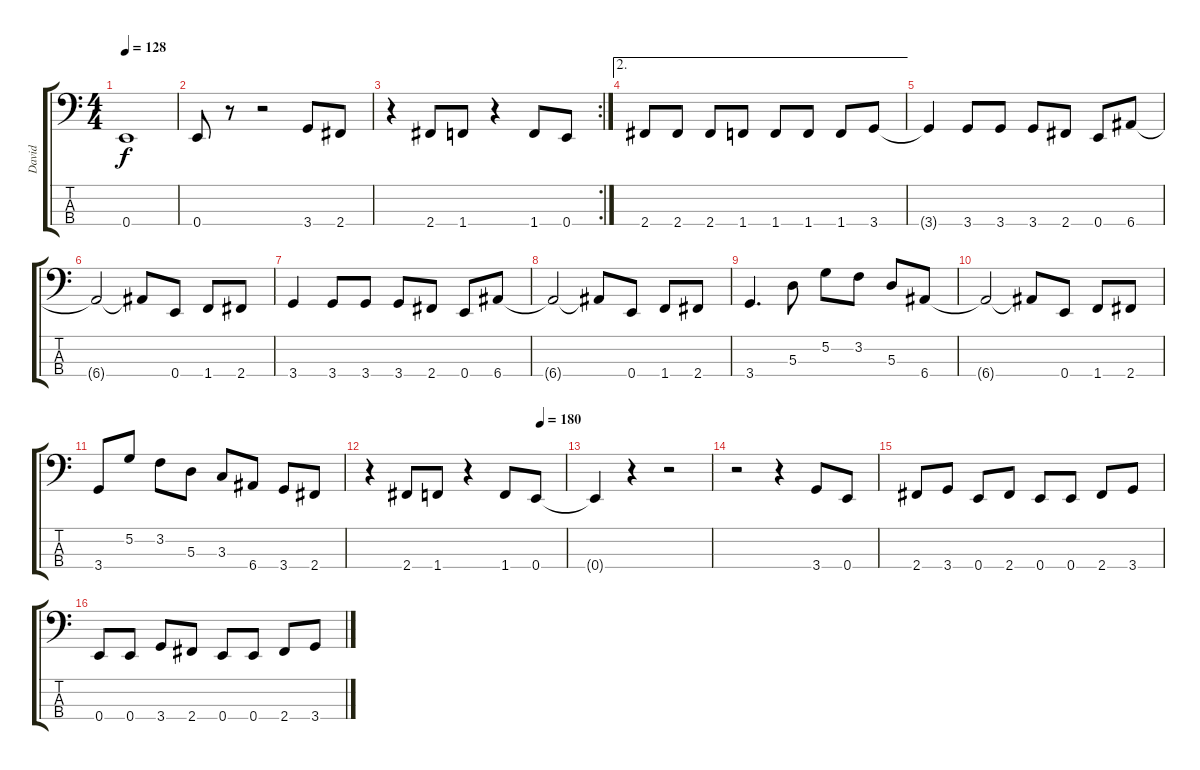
\track ("David" "David") {solo instrument electricbasspick}
\staff {score tabs}
\tuning (G2 D2 A1 E1) {hide}
\ts (4 4)
\tempo 128
\clef f4
\ks c
0.4{t}.1{dy f} |
0.4.8 r.8 r.2 3.4.8 2.4.8 |
\rc 2
r.4 2.4.8 1.4.8 r.4 1.4.8 0.4.8 |
\ae 2
2.4.8 2.4.8 2.4.8 1.4.8 1.4.8 1.4.8 1.4.8 3.4.8 |
3.4{t}.4 3.4.8 3.4.8 3.4.8 2.4.8 0.4.8 6.4.8 |
6.4{t}.2 6.4{t}.8 0.4.8 1.4.8 2.4.8 |
3.4.4 3.4.8 3.4.8 3.4.8 2.4.8 0.4.8 6.4.8 |
6.4{t}.2 6.4{t}.8 0.4.8 1.4.8 2.4.8 |
3.4.4{d} 5.3.8 5.2.8 3.2.8 5.3.8 6.4.8 |
6.4{t}.2 6.4{t}.8 0.4.8 1.4.8 2.4.8 |
3.4.8 5.2.8 3.2.8 5.3.8 3.3.8 6.4.8 3.4.8 2.4.8 |
\tempo (180 0.875)
r.4 2.4.8 1.4.8 r.4 1.4.8 0.4.8 |
0.4{t}.4 r.4 r.2 |
r.2 r.4 3.4.8 0.4.8 |
2.4.8 3.4.8 0.4.8 2.4.8 0.4.8 0.4.8 2.4.8 3.4.8 |
0.4.8 0.4.8 3.4.8 2.4.8 0.4.8 0.4.8 2.4.8 3.4.8
